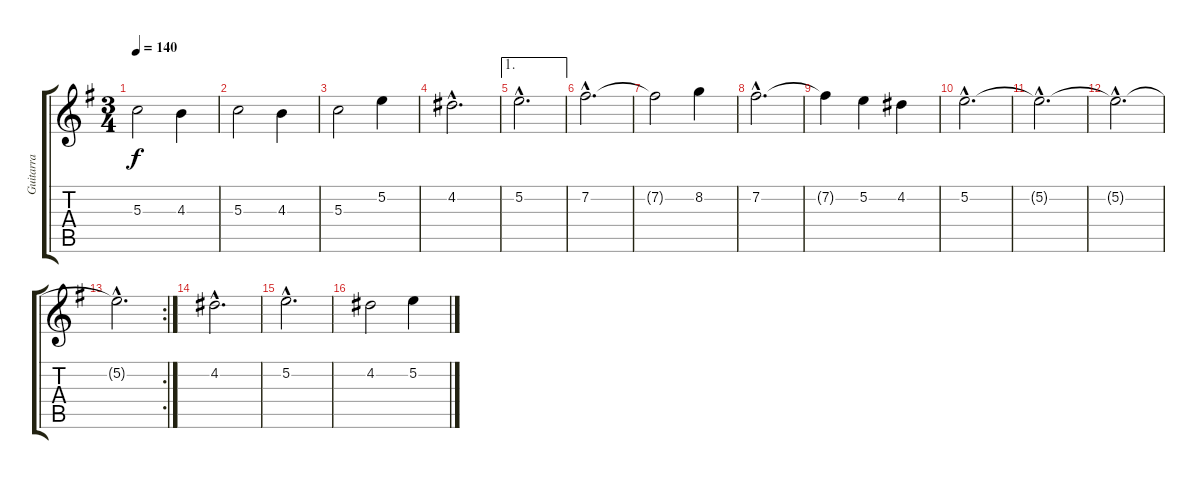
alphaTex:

\track ("Guitarra" "Guitarra") {instrument acousticguitarnylon}
\staff {score tabs}
\tuning (E4 B3 G3 D3 A2 E2) {hide}
\ts (3 4)
\tempo 140
\clef g2
\ks g
5.3.2{dy f} 4.3.4 |
5.3.2 4.3.4 |
5.3.2 5.2.4 |
4.2{hac}.2{d} |
\ae 1
5.2{hac}.2{d} |
7.2{hac}.2{d} |
7.2{t}.2 8.2.4 |
7.2{hac}.2{d} |
7.2{t}.4 5.2.4 4.2.4 |
5.2{hac}.2{d} |
5.2{hac t}.2{d} |
5.2{hac t}.2{d} |
\rc 2
5.2{hac t}.2{d} |
4.2{hac}.2{d} |
5.2{hac}.2{d} |
4.2.2 5.2.4
